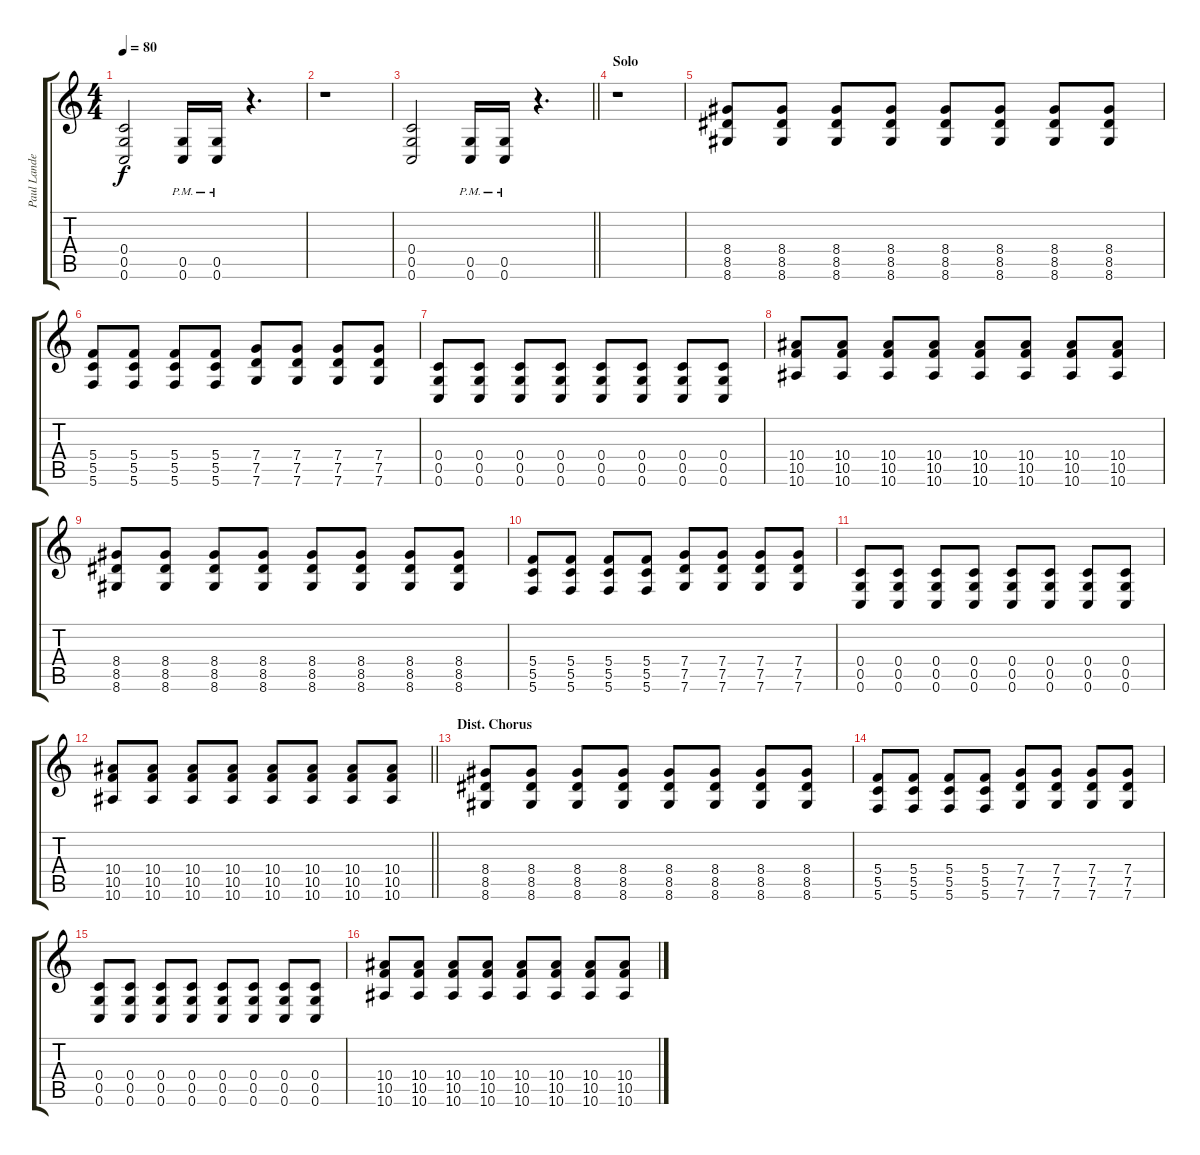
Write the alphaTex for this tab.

\track ("Paul Landers // Rhythm" "Paul Lande") {instrument distortionguitar}
\staff {score tabs}
\tuning (D4 A3 F3 C3 G2 C2) {hide}
\ts (4 4)
\tempo 80
\clef g2
\ks c
(0.4 0.5 0.6).2{dy f} (0.5{pm} 0.6{pm}).16 (0.5{pm} 0.6{pm}).16 r.4{d} |
r.1 |
\barLineRight lightlight
(0.4 0.5 0.6).2 (0.5{pm} 0.6{pm}).16 (0.5{pm} 0.6{pm}).16 r.4{d} |
\section ("" "Solo")
r.1 |
(8.4 8.5 8.6).8{balance 3} (8.4 8.5 8.6).8 (8.4 8.5 8.6).8 (8.4 8.5 8.6).8 (8.4 8.5 8.6).8 (8.4 8.5 8.6).8 (8.4 8.5 8.6).8 (8.4 8.5 8.6).8 |
(5.4 5.5 5.6).8 (5.4 5.5 5.6).8 (5.4 5.5 5.6).8 (5.4 5.5 5.6).8 (7.4 7.5 7.6).8 (7.4 7.5 7.6).8 (7.4 7.5 7.6).8 (7.4 7.5 7.6).8 |
(0.4 0.5 0.6).8 (0.4 0.5 0.6).8 (0.4 0.5 0.6).8 (0.4 0.5 0.6).8 (0.4 0.5 0.6).8 (0.4 0.5 0.6).8 (0.4 0.5 0.6).8 (0.4 0.5 0.6).8 |
(10.4 10.5 10.6).8 (10.4 10.5 10.6).8 (10.4 10.5 10.6).8 (10.4 10.5 10.6).8 (10.4 10.5 10.6).8 (10.4 10.5 10.6).8 (10.4 10.5 10.6).8 (10.4 10.5 10.6).8 |
(8.4 8.5 8.6).8 (8.4 8.5 8.6).8 (8.4 8.5 8.6).8 (8.4 8.5 8.6).8 (8.4 8.5 8.6).8 (8.4 8.5 8.6).8 (8.4 8.5 8.6).8 (8.4 8.5 8.6).8 |
(5.4 5.5 5.6).8 (5.4 5.5 5.6).8 (5.4 5.5 5.6).8 (5.4 5.5 5.6).8 (7.4 7.5 7.6).8 (7.4 7.5 7.6).8 (7.4 7.5 7.6).8 (7.4 7.5 7.6).8 |
(0.4 0.5 0.6).8 (0.4 0.5 0.6).8 (0.4 0.5 0.6).8 (0.4 0.5 0.6).8 (0.4 0.5 0.6).8 (0.4 0.5 0.6).8 (0.4 0.5 0.6).8 (0.4 0.5 0.6).8 |
\barLineRight lightlight
(10.4 10.5 10.6).8 (10.4 10.5 10.6).8 (10.4 10.5 10.6).8 (10.4 10.5 10.6).8 (10.4 10.5 10.6).8 (10.4 10.5 10.6).8 (10.4 10.5 10.6).8 (10.4 10.5 10.6).8 |
\section ("" "Dist. Chorus")
(8.4 8.5 8.6).8 (8.4 8.5 8.6).8 (8.4 8.5 8.6).8 (8.4 8.5 8.6).8 (8.4 8.5 8.6).8 (8.4 8.5 8.6).8 (8.4 8.5 8.6).8 (8.4 8.5 8.6).8 |
(5.4 5.5 5.6).8 (5.4 5.5 5.6).8 (5.4 5.5 5.6).8 (5.4 5.5 5.6).8 (7.4 7.5 7.6).8 (7.4 7.5 7.6).8 (7.4 7.5 7.6).8 (7.4 7.5 7.6).8 |
(0.4 0.5 0.6).8 (0.4 0.5 0.6).8 (0.4 0.5 0.6).8 (0.4 0.5 0.6).8 (0.4 0.5 0.6).8 (0.4 0.5 0.6).8 (0.4 0.5 0.6).8 (0.4 0.5 0.6).8 |
(10.4 10.5 10.6).8 (10.4 10.5 10.6).8 (10.4 10.5 10.6).8 (10.4 10.5 10.6).8 (10.4 10.5 10.6).8 (10.4 10.5 10.6).8 (10.4 10.5 10.6).8 (10.4 10.5 10.6).8
